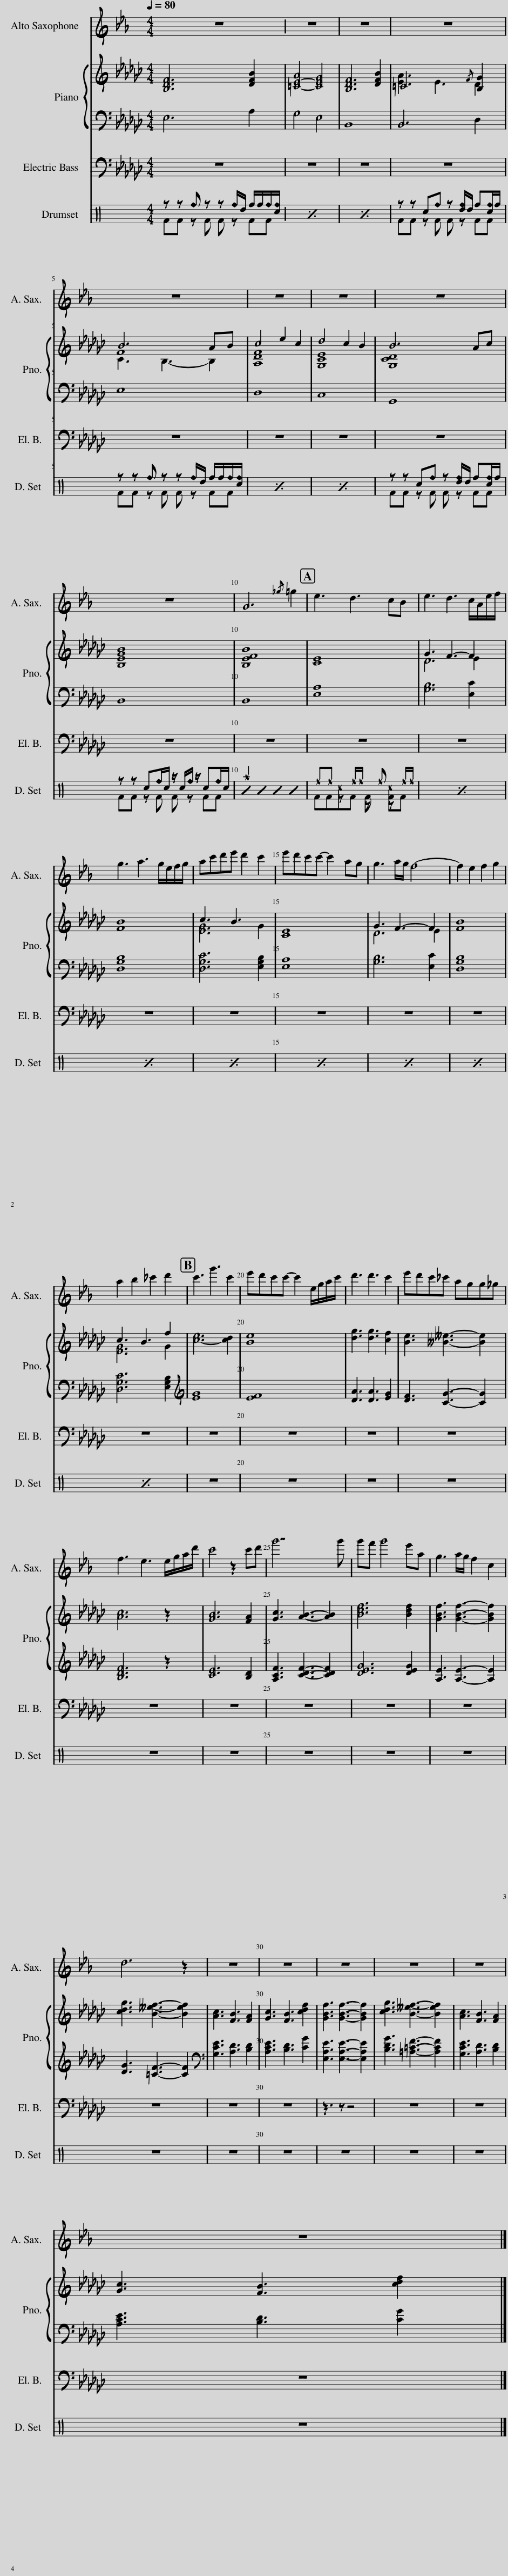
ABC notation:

X:1
%%score 1 { ( 2 4 5 ) | 3 } ( 6 7 8 )
L:1/8
Q:1/4=80
M:4/4
I:linebreak $
K:Gb
V:1 treble transpose=-9
V:2 treble
V:4 treble
V:5 treble
V:3 bass
V:6 perc
K:none
V:7 perc
K:none
V:8 perc
K:none
V:1
[K:Eb] z8 | z8 | z8 | z8 |$ z8 | %5
 z8 | z8 | z8 |$ z8 | G6{/_g} =g2 | %10
 e3 d3 cB | e3 d3 c/A/e/f/ |$ g3 a3 g/e/f/g/ | ac'd'e' d'2 c'2 | e'd'c'c'- c'2 ag | %15
 g3 a/g/ f4- | f2 e2 f2 g2 |$ a2 b2 _c'2 d'2 | c'3 g'3 c'2 | e'd'c'c'- c'2 e/g/a/c'/ | %20
 d'3 d'3 c'2 | e'd'c'_c' agg_g |$ f3 e3 e/g/a/d'/ | c'4 z2 c'd' | g'7 g' | %25
 g'f' g'4 e'a | g3 a/g/ f2 c2 |$ d6 z2 | z8 | z8 | %30
 z8 | z8 | z8 |$ z8 |] %34
V:2
 [B,DF]6 [DFB]2 | [=C-E-A]4 [CEG]4 | [B,DF]6 [DFB]2 | =C6{/F} [B,G]2 |$ B6 AB | %5
 c4 e2 c2 | d4 c2 B2 | B6 Ac |$ [B,EGB]8 | [B,EFB]8 | %10
 [CE]8 | G3 F3- F2 |$ [FB]8 | c3 B3 x2 | [CE]8 | %15
 G3 F3- F2 | [FB]8 |$ c3 B3 f2 | [c-e]6 [cd]2 | [Be]8 | %20
 [dg]3 [dg]3 [cf]2 | [Be]3 [__B__e]3- [Be]2 |$ [Ac]6 z2 | [GB]6 [FA]2 | [Gc]3 [AB]3- [AB]2 | %25
 [Bdf]6 [Bdf]2 | [GBf]3 [GBf]3- [GBf]2 |$ [cdg]3 [B__ef]3- [Bef]2 | [Ac]3 [FB]3 [FA]2 | [Gc]3 [FB]3 [cdf]2 | %30
 [GBf]3 [GBf]3- [GBf]2 | [cdg]3 [B__ef]3- [Bef]2 | [Ac]3 [FB]3 [FA]2 |$ [Gc]3 [FB]3 [cdf]2 |] %34
V:3
 E,6 A,2 | G,4 E,4 | B,,8 | B,,6 D,2 |$ E,8 | %5
 D,8 | C,8 | G,,8 |$ B,,8 | B,,8 | %10
 [E,A,]8 | [G,B,]6 [E,C]2 |$ [D,G,B,]8 | [D,G,C]6 [E,G,B,]2 | [E,A,]8 | %15
 [G,B,]6 [E,C]2 | [D,G,B,]8 |$ [D,G,C]6 [E,G,B,]2 |[K:treble] [EG]8 | [EF]8 | %20
 [DA]3 [DA]3 [EG]2 | [DF]3 [CG]3- [CG]2 |$ [B,DF]6 z2 | [CE]6 [B,D]2 | [A,CF]3 [CDF]3- [CDF]2 | %25
 [DEG]6 [DEG]2 | [A,E]3 [A,E]3- [A,E]2 |$ [DG]3 [=CF]3- [CF]2 |[K:bass] [G,CE]3 [A,D]3 [B,D]2 | [A,CE]3 [B,D]3 [CG]2 | %30
 [E,A,E]3 [E,A,E]3- [E,A,E]2 | [B,DG]3 [=A,=CF]3- [A,CF]2 | [G,CE]3 [A,D]3 [B,D]2 |$ [A,CE]3 [B,D]3 [CG]2 |] %34
V:4
 x8 | x8 | x8 | [EA]3 E3 D2 |$ C3 B,3- B,2 | %5
 [A,DF]8 | [G,CE]8 | [G,CD]8 |$ x8 | x8 | %10
 x8 | D6 E2 |$ x8 | [EG]6 G2 | x8 | %15
 D6 E2 | x8 |$ [EG]6 G2 | x8 | x8 | %20
 x8 | x8 |$ x8 | x8 | x8 | %25
 x8 | x8 |$ x8 | x8 | x8 | %30
 x8 | x8 | x8 |$ x8 |] %34
V:5
 x8 | x8 | x8 | x8 |$ F8 | %5
 x8 | x8 | x8 |$ x8 | x8 | %10
 x8 | x8 |$ x8 | x8 | x8 | %15
 x8 | x8 |$ x8 | x8 | x8 | %20
 x8 | x8 |$ x8 | x8 | x8 | %25
 x8 | x8 |$ x8 | x8 | x8 | %30
 x8 | x8 | x8 |$ x8 |] %34
V:6
[K:C] z z _f z z _f/d/ f/f/_f/[c_f]/ | x8 | x8 | z z c_f z [d_f]/d/ f[c_f]/f/ |$ z z _f z z _f/d/ f/f/_f/[c_f]/ | %5
 x8 | x8 | z z c_f z [d_f]/d/ f[c_f]/f/ |$ z z c_f/c/ z/ c/_f/ z/ c_f/c/ | ^a2 B2 B2 B2 | %10
 FF^cF F x [F^c]F | x8 |$ x8 | x8 | x8 | %15
 x8 | x8 |$ x8 | z8 | z8 | %20
 z8 | z8 |$ z8 | z8 | z8 | %25
 z8 | z8 |$ z8 | z8 | z8 | %30
 z8 | z8 | z8 |$ z8 |] %34
V:7
[K:C] FF z F F z FF | x8 | x8 | FF z F F z FF |$ FF z F F z FF | %5
 x8 | x8 | FF z F F z FF |$ FF z F F z FF | x8 | %10
 x8 | x8 |$ x8 | x8 | x8 | %15
 x8 | x8 |$ x8 | x8 | x8 | %20
 x8 | x8 |$ x8 | x8 | x8 | %25
 x8 | x8 |$ x8 | x8 | x8 | %30
 x8 | x8 | x8 |$ x8 |] %34
V:8
[K:C] x8 | x8 | x8 | x8 |$ x8 | %5
 x8 | x8 | x8 |$ x8 | B2 x6 | %10
 ^f^f z ^f/^f/ z ^f z ^f/^f/ | x8 |$ x8 | x8 | x8 | %15
 x8 | x8 |$ x8 | x8 | x8 | %20
 x8 | x8 |$ x8 | x8 | x8 | %25
 x8 | x8 |$ x8 | x8 | x8 | %30
 x8 | x8 | x8 |$ x8 |] %34
